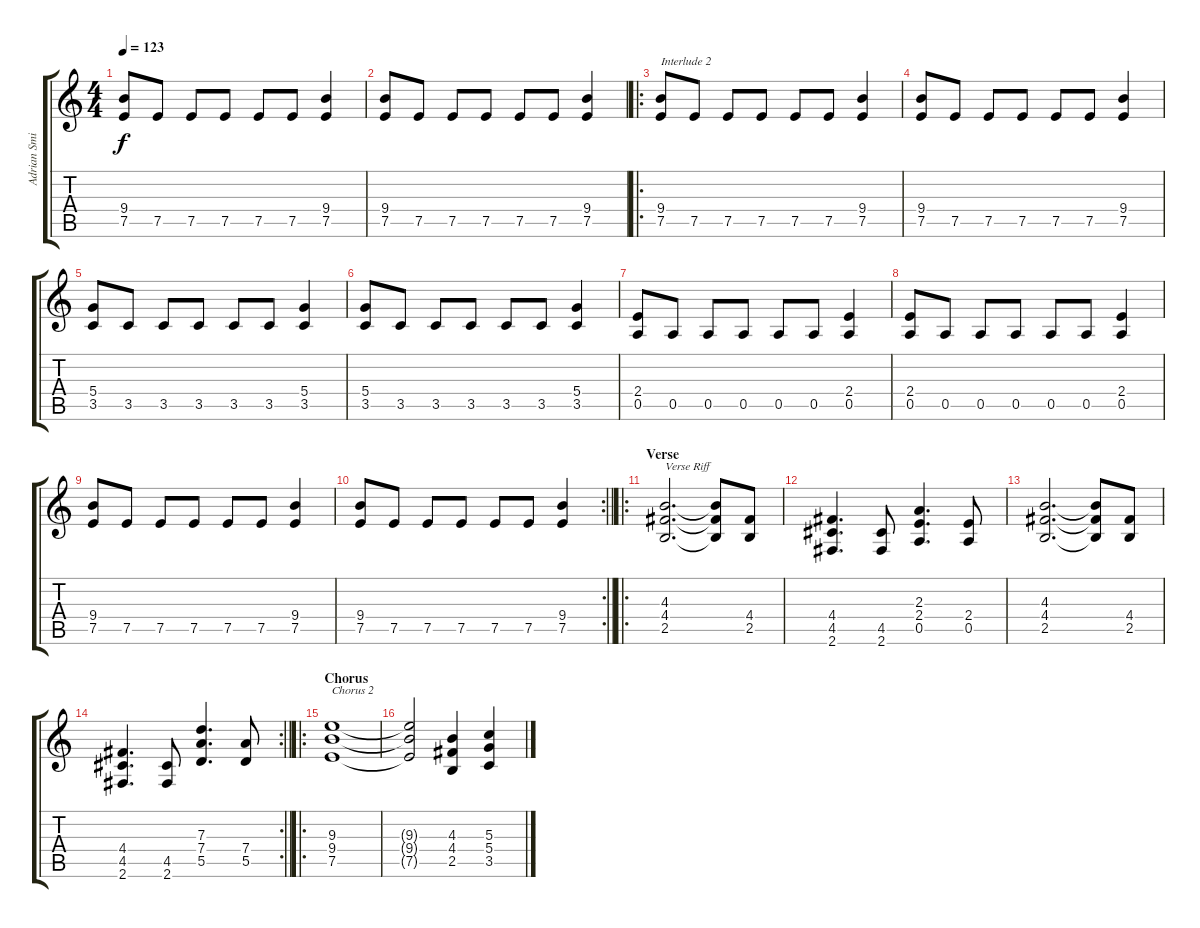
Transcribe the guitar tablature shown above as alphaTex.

\track ("Adrian Smith" "Adrian Smi") {instrument overdrivenguitar}
\staff {score tabs}
\tuning (E4 B3 G3 D3 A2 E2) {hide}
\ts (4 4)
\tempo 123
\clef g2
\ks c
(9.4 7.5).8{dy f} 7.5.8 7.5.8 7.5.8 7.5.8 7.5.8 (9.4 7.5).4 |
(9.4 7.5).8 7.5.8 7.5.8 7.5.8 7.5.8 7.5.8 (9.4 7.5).4 |
\ro
(9.4 7.5).8{txt "Interlude 2"} 7.5.8 7.5.8 7.5.8 7.5.8 7.5.8 (9.4 7.5).4 |
(9.4 7.5).8 7.5.8 7.5.8 7.5.8 7.5.8 7.5.8 (9.4 7.5).4 |
(5.4 3.5).8 3.5.8 3.5.8 3.5.8 3.5.8 3.5.8 (5.4 3.5).4 |
(5.4 3.5).8 3.5.8 3.5.8 3.5.8 3.5.8 3.5.8 (5.4 3.5).4 |
(2.4 0.5).8 0.5.8 0.5.8 0.5.8 0.5.8 0.5.8 (2.4 0.5).4 |
(2.4 0.5).8 0.5.8 0.5.8 0.5.8 0.5.8 0.5.8 (2.4 0.5).4 |
(9.4 7.5).8 7.5.8 7.5.8 7.5.8 7.5.8 7.5.8 (9.4 7.5).4 |
\rc 2
\barLineRight lightlight
(9.4 7.5).8 7.5.8 7.5.8 7.5.8 7.5.8 7.5.8 (9.4 7.5).4 |
\ro
\section ("" "Verse")
(4.3 4.4 2.5).2{d txt "Verse Riff"} (4.3{t} 4.4{t} 2.5{t}).8 (4.4 2.5).8 |
(4.4 4.5 2.6).4{d} (4.5 2.6).8 (2.3 2.4 0.5).4{d} (2.4 0.5).8 |
(4.3 4.4 2.5).2{d} (4.3{t} 4.4{t} 2.5{t}).8 (4.4 2.5).8 |
\rc 2
\barLineRight lightlight
(4.4 4.5 2.6).4{d} (4.5 2.6).8 (7.3 7.4 5.5).4{d} (7.4 5.5).8 |
\ro
\section ("" "Chorus")
(9.3 9.4 7.5).1{txt "Chorus 2"} |
(9.3{t} 9.4{t} 7.5{t}).2 (4.3 4.4 2.5).4 (5.3 5.4 3.5).4
